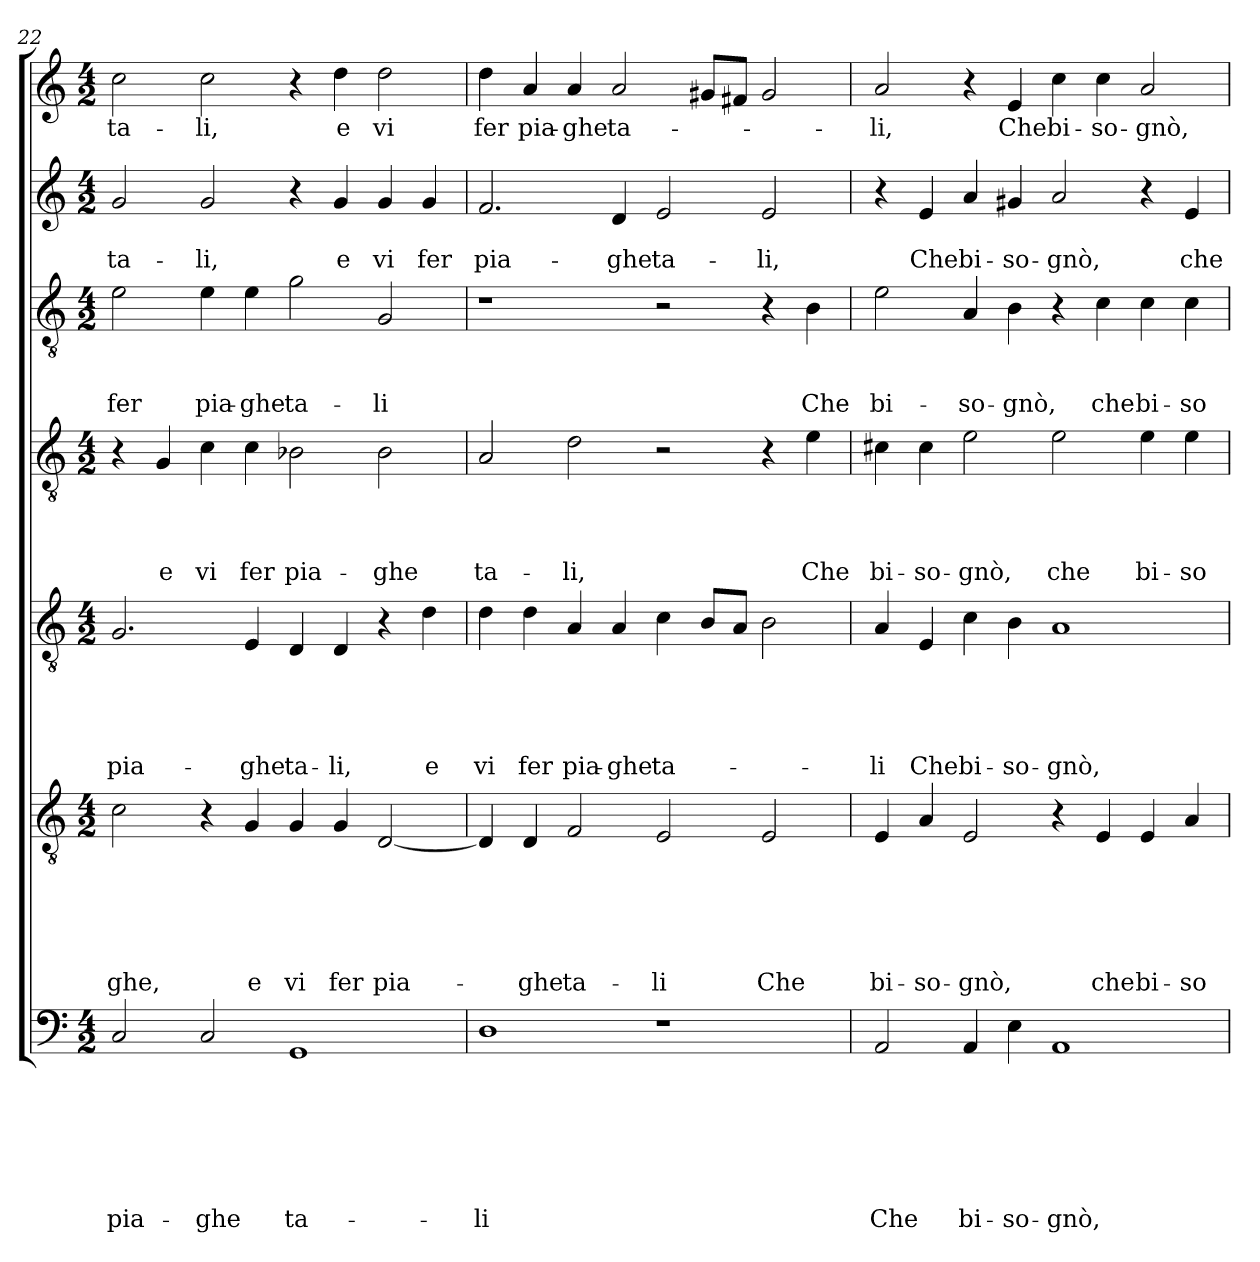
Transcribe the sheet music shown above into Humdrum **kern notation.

**kern	**text	**text	**text	**text	**text	**text	**text	**kern	**text	**text	**text	**text	**text	**text	**kern	**text	**text	**text	**text	**text	**kern	**text	**text	**text	**text	**kern	**text	**text	**text	**kern	**text	**text	**kern	**text
*part7	*part7	*part7	*part7	*part7	*part7	*part7	*part7	*part6	*part6	*part6	*part6	*part6	*part6	*part6	*part5	*part5	*part5	*part5	*part5	*part5	*part4	*part4	*part4	*part4	*part4	*part3	*part3	*part3	*part3	*part2	*part2	*part2	*part1	*part1
*staff7	*staff7	*staff7	*staff7	*staff7	*staff7	*staff7	*staff7	*staff6	*staff6	*staff6	*staff6	*staff6	*staff6	*staff6	*staff5	*staff5	*staff5	*staff5	*staff5	*staff5	*staff4	*staff4	*staff4	*staff4	*staff4	*staff3	*staff3	*staff3	*staff3	*staff2	*staff2	*staff2	*staff1	*staff1
*clefF4	*	*	*	*	*	*	*	*clefGv2	*	*	*	*	*	*	*clefGv2	*	*	*	*	*	*clefGv2	*	*	*	*	*clefGv2	*	*	*	*clefG2	*	*	*clefG2	*
*k[]	*	*	*	*	*	*	*	*k[]	*	*	*	*	*	*	*k[]	*	*	*	*	*	*k[]	*	*	*	*	*k[]	*	*	*	*k[]	*	*	*k[]	*
*a:	*	*	*	*	*	*	*	*a:	*	*	*	*	*	*	*a:	*	*	*	*	*	*a:	*	*	*	*	*a:	*	*	*	*a:	*	*	*a:	*
*M4/2	*	*	*	*	*	*	*	*M4/2	*	*	*	*	*	*	*M4/2	*	*	*	*	*	*M4/2	*	*	*	*	*M4/2	*	*	*	*M4/2	*	*	*M4/2	*
=22	=22	=22	=22	=22	=22	=22	=22	=22	=22	=22	=22	=22	=22	=22	=22	=22	=22	=22	=22	=22	=22	=22	=22	=22	=22	=22	=22	=22	=22	=22	=22	=22	=22	=22
!	!	!	!	!	!	!	!LO:LY:b	!	!	!	!	!	!	!LO:LY:b	!	!	!	!	!	!LO:LY:b	!	!	!	!	!	!	!	!	!LO:LY:b	!	!	!LO:LY:b	!	!LO:LY:b
2C/	.	.	.	.	.	.	pia-	2c\	.	.	.	.	.	-ghe,	2.G/	.	.	.	.	pia-	4r	.	.	.	.	2e\	.	.	fer	2g/	.	ta-	2cc\	ta-
!	!	!	!	!	!	!	!	!	!	!	!	!	!	!	!	!	!	!	!	!	!	!	!	!	!LO:LY:b	!	!	!	!	!	!	!	!	!
.	.	.	.	.	.	.	.	.	.	.	.	.	.	.	.	.	.	.	.	.	4G/	.	.	.	e	.	.	.	.	.	.	.	.	.
!	!	!	!	!	!	!	!LO:LY:b	!	!	!	!	!	!	!	!	!	!	!	!	!	!	!	!	!	!LO:LY:b	!	!	!	!LO:LY:b	!	!	!LO:LY:b	!	!LO:LY:b
2C/	.	.	.	.	.	.	-ghe	4r	.	.	.	.	.	.	.	.	.	.	.	.	4c\	.	.	.	vi	4e\	.	.	pia-	2g/	.	-li,	2cc\	-li,
!	!	!	!	!	!	!	!	!	!	!	!	!	!	!LO:LY:b	!	!	!	!	!	!LO:LY:b	!	!	!	!	!LO:LY:b	!	!	!	!LO:LY:b	!	!	!	!	!
.	.	.	.	.	.	.	.	4G/	.	.	.	.	.	e	4E/	.	.	.	.	-ghe	4c\	.	.	.	fer	4e\	.	.	-ghe	.	.	.	.	.
!	!	!	!	!	!	!	!LO:LY:b	!	!	!	!	!	!	!LO:LY:b	!	!	!	!	!	!LO:LY:b	!	!	!	!	!LO:LY:b	!	!	!	!LO:LY:b	!	!	!	!	!
1GG	.	.	.	.	.	.	ta-	4G/	.	.	.	.	.	vi	4D/	.	.	.	.	ta-	2B-X\	.	.	.	pia-	2g\	.	.	ta-	4r	.	.	4r	.
!	!	!	!	!	!	!	!	!	!	!	!	!	!	!LO:LY:b	!	!	!	!	!	!LO:LY:b	!	!	!	!	!	!	!	!	!	!	!	!LO:LY:b	!	!LO:LY:b
.	.	.	.	.	.	.	.	4G/	.	.	.	.	.	fer	4D/	.	.	.	.	-li,	.	.	.	.	.	.	.	.	.	4g/	.	e	4dd\	e
!	!	!	!	!	!	!	!	!	!	!	!	!	!	!LO:LY:b	!	!	!	!	!	!	!	!	!	!	!LO:LY:b	!	!	!	!LO:LY:b	!	!	!LO:LY:b	!	!LO:LY:b
.	.	.	.	.	.	.	.	[2D/	.	.	.	.	.	pia-	4r	.	.	.	.	.	2B-\	.	.	.	-ghe	2G/	.	.	-li	4g/	.	vi	2dd\	vi
!	!	!	!	!	!	!	!	!	!	!	!	!	!	!	!	!	!	!	!	!LO:LY:b	!	!	!	!	!	!	!	!	!	!	!	!LO:LY:b	!	!
.	.	.	.	.	.	.	.	.	.	.	.	.	.	.	4d\	.	.	.	.	e	.	.	.	.	.	.	.	.	.	4g/	.	fer	.	.
=23	=23	=23	=23	=23	=23	=23	=23	=23	=23	=23	=23	=23	=23	=23	=23	=23	=23	=23	=23	=23	=23	=23	=23	=23	=23	=23	=23	=23	=23	=23	=23	=23	=23	=23
!	!	!	!	!	!	!	!LO:LY:b	!	!	!	!	!	!	!	!	!	!	!	!	!LO:LY:b	!	!	!	!	!LO:LY:b	!	!	!	!	!	!	!LO:LY:b	!	!LO:LY:b
1D	.	.	.	.	.	.	-li	4D/]	.	.	.	.	.	.	4d\	.	.	.	.	vi	2A/	.	.	.	ta-	1r	.	.	.	2.f/	.	pia-	4dd\	fer
!	!	!	!	!	!	!	!	!	!	!	!	!	!	!LO:LY:b	!	!	!	!	!	!LO:LY:b	!	!	!	!	!	!	!	!	!	!	!	!	!	!LO:LY:b
.	.	.	.	.	.	.	.	4D/	.	.	.	.	.	-ghe	4d\	.	.	.	.	fer	.	.	.	.	.	.	.	.	.	.	.	.	4a/	pia-
!	!	!	!	!	!	!	!	!	!	!	!	!	!	!LO:LY:b	!	!	!	!	!	!LO:LY:b	!	!	!	!	!LO:LY:b	!	!	!	!	!	!	!	!	!LO:LY:b
.	.	.	.	.	.	.	.	2F/	.	.	.	.	.	ta-	4A/	.	.	.	.	pia-	2d\	.	.	.	-li,	.	.	.	.	.	.	.	4a/	-ghe
!	!	!	!	!	!	!	!	!	!	!	!	!	!	!	!	!	!	!	!	!LO:LY:b	!	!	!	!	!	!	!	!	!	!	!	!LO:LY:b	!	!LO:LY:b
.	.	.	.	.	.	.	.	.	.	.	.	.	.	.	4A/	.	.	.	.	-ghe	.	.	.	.	.	.	.	.	.	4d/	.	-ghe	2a/	ta-
!	!	!	!	!	!	!	!	!	!	!	!	!	!	!LO:LY:b	!	!	!	!	!	!LO:LY:b	!	!	!	!	!	!	!	!	!	!	!	!LO:LY:b	!	!
1r	.	.	.	.	.	.	.	2E/	.	.	.	.	.	-li	4c\	.	.	.	.	ta-	2r	.	.	.	.	2r	.	.	.	2e/	.	ta-	.	.
.	.	.	.	.	.	.	.	.	.	.	.	.	.	.	8B/L	.	.	.	.	.	.	.	.	.	.	.	.	.	.	.	.	.	8g#X/L	.
.	.	.	.	.	.	.	.	.	.	.	.	.	.	.	8A/J	.	.	.	.	.	.	.	.	.	.	.	.	.	.	.	.	.	8f#X/J	.
!	!	!	!	!	!	!	!	!	!	!	!	!	!	!LO:LY:b	!	!	!	!	!	!	!	!	!	!	!	!	!	!	!	!	!	!LO:LY:b	!	!
.	.	.	.	.	.	.	.	2E/	.	.	.	.	.	Che	2B\	.	.	.	.	.	4r	.	.	.	.	4r	.	.	.	2e/	.	-li,	2g#/	.
!	!	!	!	!	!	!	!	!	!	!	!	!	!	!	!	!	!	!	!	!	!	!	!	!	!LO:LY:b	!	!	!	!LO:LY:b	!	!	!	!	!
.	.	.	.	.	.	.	.	.	.	.	.	.	.	.	.	.	.	.	.	.	4e\	.	.	.	Che	4B\	.	.	Che	.	.	.	.	.
=24	=24	=24	=24	=24	=24	=24	=24	=24	=24	=24	=24	=24	=24	=24	=24	=24	=24	=24	=24	=24	=24	=24	=24	=24	=24	=24	=24	=24	=24	=24	=24	=24	=24	=24
!	!	!	!	!	!	!	!LO:LY:b	!	!	!	!	!	!	!LO:LY:b	!	!	!	!	!	!LO:LY:b	!	!	!	!	!LO:LY:b	!	!	!	!LO:LY:b	!	!	!	!	!LO:LY:b
2AA/	.	.	.	.	.	.	Che	4E/	.	.	.	.	.	bi-	4A/	.	.	.	.	-li	4c#X\	.	.	.	bi-	2e\	.	.	bi-	4r	.	.	2a/	-li,
!	!	!	!	!	!	!	!	!	!	!	!	!	!	!LO:LY:b	!	!	!	!	!	!LO:LY:b	!	!	!	!	!LO:LY:b	!	!	!	!	!	!	!LO:LY:b	!	!
.	.	.	.	.	.	.	.	4A/	.	.	.	.	.	-so-	4E/	.	.	.	.	Che	4c#\	.	.	.	-so-	.	.	.	.	4e/	.	Che	.	.
!	!	!	!	!	!	!	!LO:LY:b	!	!	!	!	!	!	!LO:LY:b	!	!	!	!	!	!LO:LY:b	!	!	!	!	!LO:LY:b	!	!	!	!LO:LY:b	!	!	!LO:LY:b	!	!
4AA/	.	.	.	.	.	.	bi-	2E/	.	.	.	.	.	-gnò,	4c\	.	.	.	.	bi-	2e\	.	.	.	-gnò,	4A/	.	.	-so-	4a/	.	bi-	4r	.
!	!	!	!	!	!	!	!LO:LY:b	!	!	!	!	!	!	!	!	!	!	!	!	!LO:LY:b	!	!	!	!	!	!	!	!	!LO:LY:b	!	!	!LO:LY:b	!	!LO:LY:b
4E\	.	.	.	.	.	.	-so-	.	.	.	.	.	.	.	4B\	.	.	.	.	-so-	.	.	.	.	.	4B\	.	.	-gnò,	4g#X/	.	-so-	4e/	Che
!	!	!	!	!	!	!	!LO:LY:b	!	!	!	!	!	!	!	!	!	!	!	!	!LO:LY:b	!	!	!	!	!LO:LY:b	!	!	!	!	!	!	!LO:LY:b	!	!LO:LY:b
1AA	.	.	.	.	.	.	-gnò,	4r	.	.	.	.	.	.	1A	.	.	.	.	-gnò,	2e\	.	.	.	che	4r	.	.	.	2a/	.	-gnò,	4cc\	bi-
!	!	!	!	!	!	!	!	!	!	!	!	!	!	!LO:LY:b	!	!	!	!	!	!	!	!	!	!	!	!	!	!	!LO:LY:b	!	!	!	!	!LO:LY:b
.	.	.	.	.	.	.	.	4E/	.	.	.	.	.	che	.	.	.	.	.	.	.	.	.	.	.	4c\	.	.	che	.	.	.	4cc\	-so-
!	!	!	!	!	!	!	!	!	!	!	!	!	!	!LO:LY:b	!	!	!	!	!	!	!	!	!	!	!LO:LY:b	!	!	!	!LO:LY:b	!	!	!	!	!LO:LY:b
.	.	.	.	.	.	.	.	4E/	.	.	.	.	.	bi-	.	.	.	.	.	.	4e\	.	.	.	bi-	4c\	.	.	bi-	4r	.	.	2a/	-gnò,
!	!	!	!	!	!	!	!	!	!	!	!	!	!	!LO:LY:b	!	!	!	!	!	!	!	!	!	!	!LO:LY:b	!	!	!	!LO:LY:b	!	!	!LO:LY:b	!	!
.	.	.	.	.	.	.	.	4A/	.	.	.	.	.	-so-	.	.	.	.	.	.	4e\	.	.	.	-so-	4c\	.	.	-so-	4e/	.	che	.	.
=	=	=	=	=	=	=	=	=	=	=	=	=	=	=	=	=	=	=	=	=	=	=	=	=	=	=	=	=	=	=	=	=	=	=
*-	*-	*-	*-	*-	*-	*-	*-	*-	*-	*-	*-	*-	*-	*-	*-	*-	*-	*-	*-	*-	*-	*-	*-	*-	*-	*-	*-	*-	*-	*-	*-	*-	*-	*-
